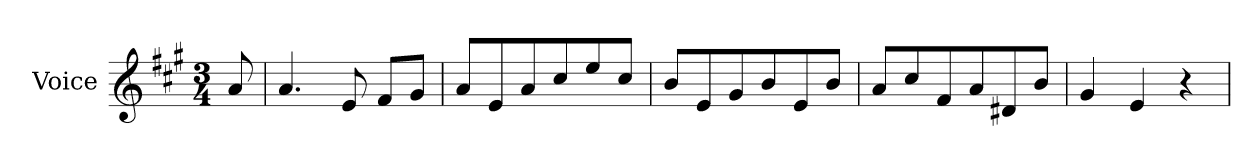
**kern
*part1
*staff1
*I"Voice
*I'Voice
*clefG2
*k[f#c#g#]
*M3/4
=
8a/
=1
4.a/
8e/
8f#/L
8g#/J
=2
8a/L
8e/
8a/
8cc#/
8ee/
8cc#/J
=3
8b/L
8e/
8g#/
8b/
8e/
8b/J
=4
8a/L
8cc#/
8f#/
8a/
8d#X/
8b/J
=5
4g#/
4e/
4r
=
*-
